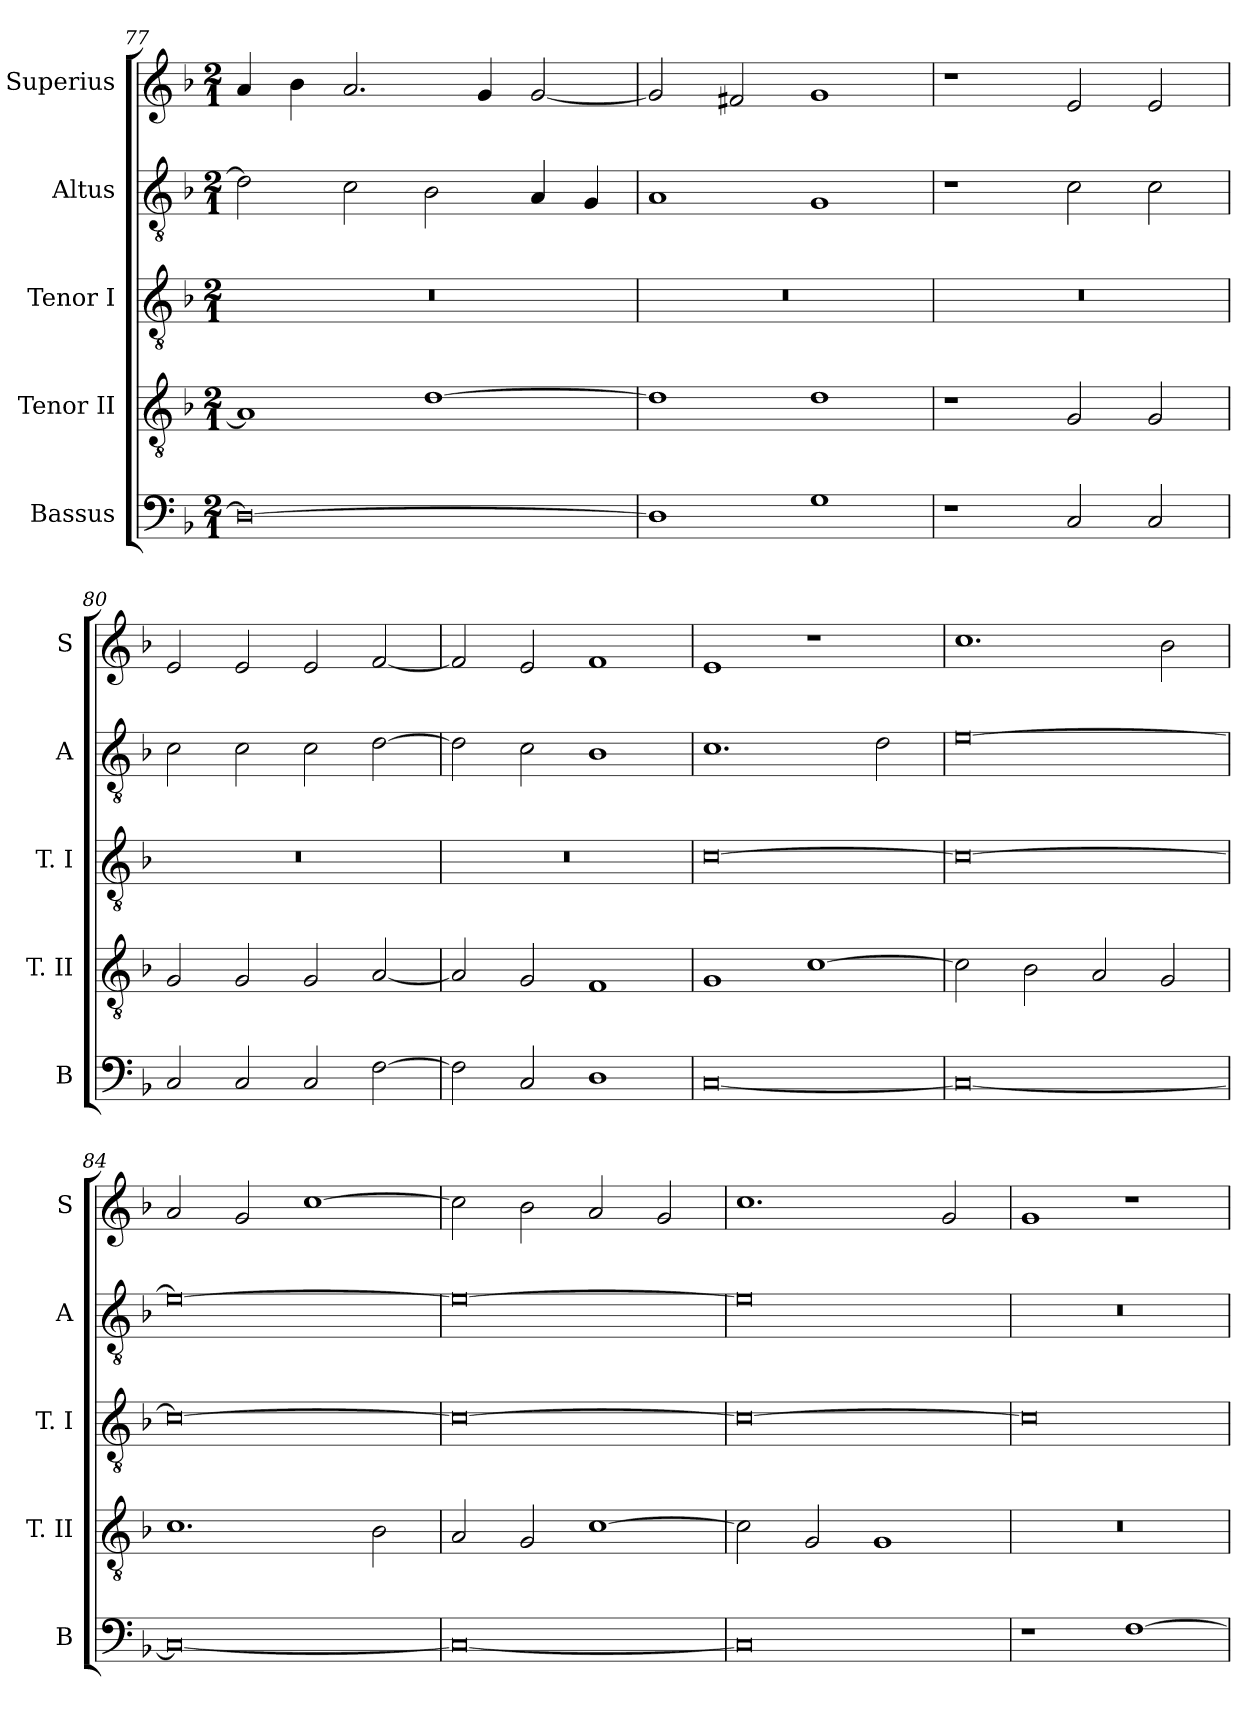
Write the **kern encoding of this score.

**kern	**kern	**kern	**kern	**kern
*part5	*part4	*part3	*part2	*part1
*staff5	*staff4	*staff3	*staff2	*staff1
*I"Bassus	*I"Tenor II	*I"Tenor I	*I"Altus	*I"Superius
*I'B	*I'T. II	*I'T. I	*I'A	*I'S
*clefF4	*clefGv2	*clefGv2	*clefGv2	*clefG2
*k[b-]	*k[b-]	*k[b-]	*k[b-]	*k[b-]
*F:	*F:	*F:	*F:	*F:
*M2/1	*M2/1	*M2/1	*M2/1	*M2/1
=77	=77	=77	=77	=77
0D_	1A]	0r	2d]	4a
.	.	.	.	4b-
.	.	.	2c	2.a
.	[1d	.	2B-	.
.	.	.	.	4g
.	.	.	4A	[2g
.	.	.	4G	.
=78	=78	=78	=78	=78
1D]	1d]	0r	1A	2g]
.	.	.	.	2f#X
1G	1d	.	1G	1g
=79	=79	=79	=79	=79
1r	1r	0r	1r	1r
2C	2G	.	2c	2e
2C	2G	.	2c	2e
=80	=80	=80	=80	=80
2C	2G	0r	2c	2e
2C	2G	.	2c	2e
2C	2G	.	2c	2e
[2F	[2A	.	[2d	[2f
=81	=81	=81	=81	=81
2F]	2A]	0r	2d]	2f]
2C	2G	.	2c	2e
1D	1F	.	1B-	1f
=82	=82	=82	=82	=82
[0C	1G	[0c	1.c	1e
.	[1c	.	.	1r
.	.	.	2d	.
=83	=83	=83	=83	=83
0C_	2c]	0c_	[0e	1.cc
.	2B-	.	.	.
.	2A	.	.	.
.	2G	.	.	2b-
=84	=84	=84	=84	=84
0C_	1.c	0c_	0e_	2a
.	.	.	.	2g
.	.	.	.	[1cc
.	2B-	.	.	.
=85	=85	=85	=85	=85
0C_	2A	0c_	0e_	2cc]
.	2G	.	.	2b-
.	[1c	.	.	2a
.	.	.	.	2g
=86	=86	=86	=86	=86
0C]	2c]	0c_	0e]	1.cc
.	2G	.	.	.
.	1G	.	.	.
.	.	.	.	2g
=87	=87	=87	=87	=87
1r	0r	0c]	0r	1g
[1F	.	.	.	1r
=	=	=	=	=
*-	*-	*-	*-	*-
